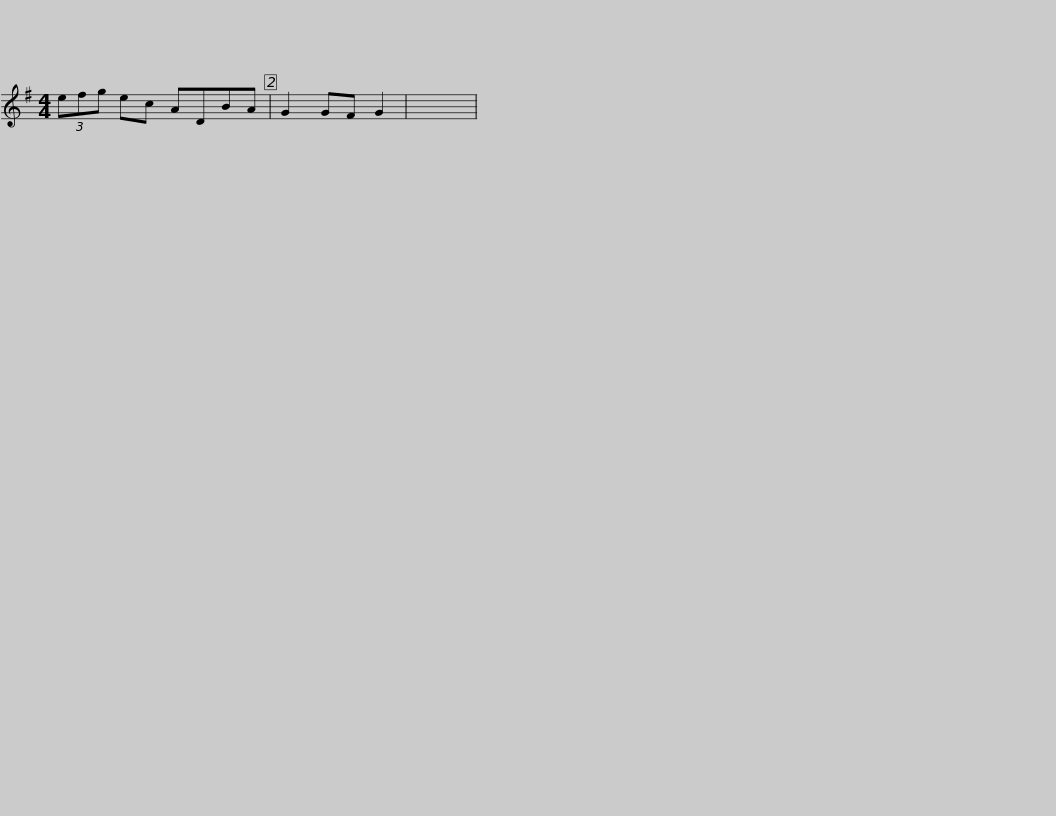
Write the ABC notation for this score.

X:1
L:1/8
M:4/4
I:linebreak $
K:G
V:1 treble
V:1
 (3efg ec ADBA | G2 GF G2 | x8 | %3
